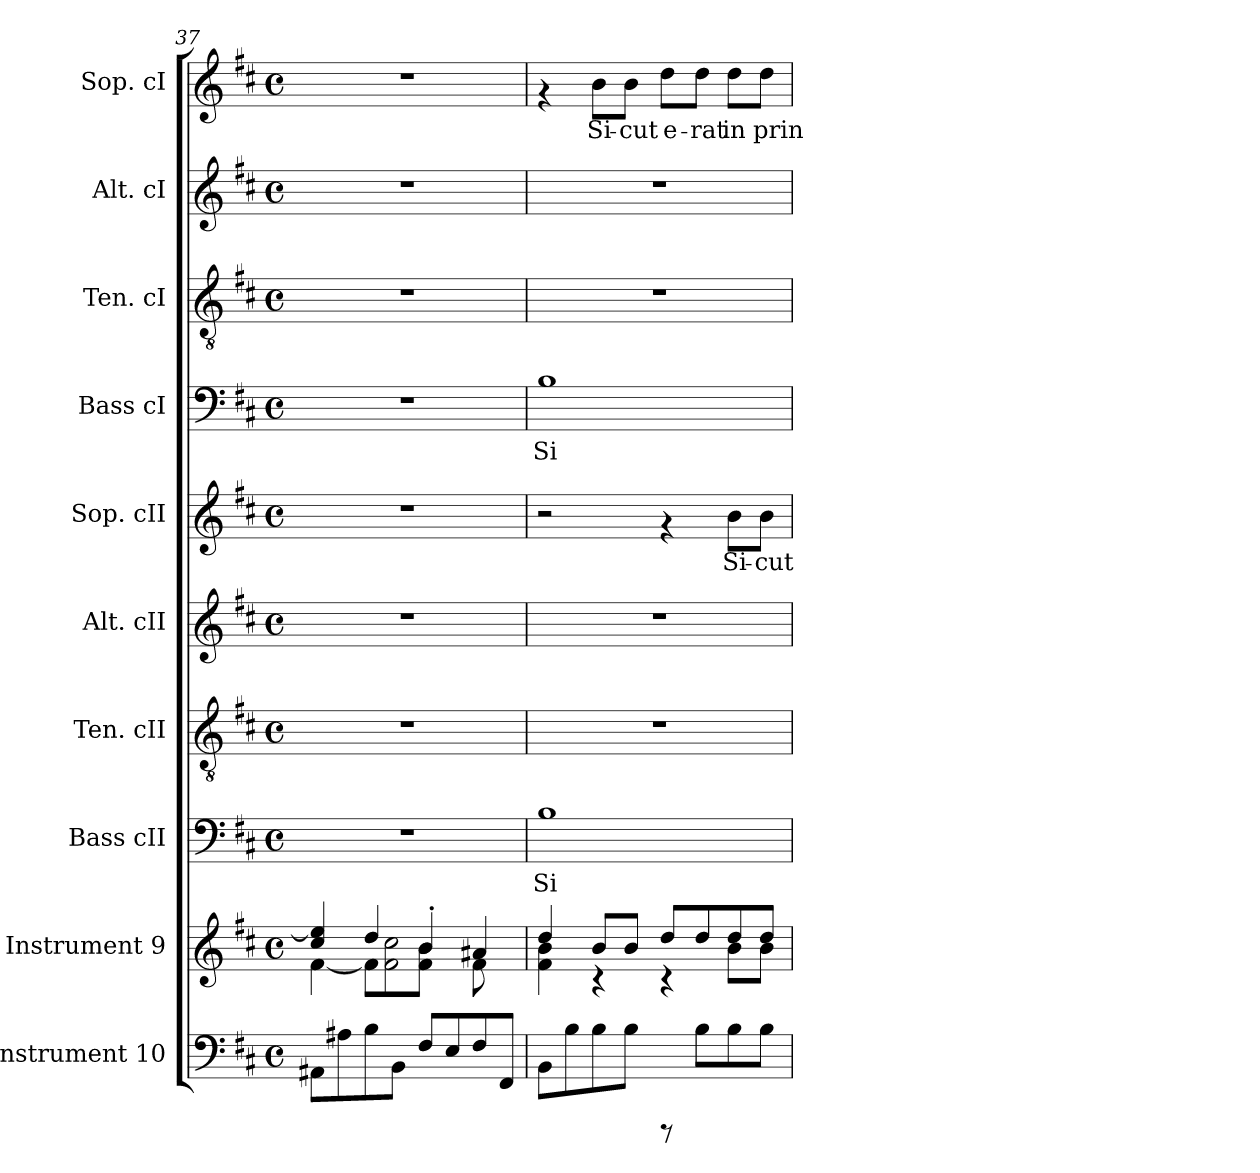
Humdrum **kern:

**kern	**kern	**kern	**text	**kern	**kern	**kern	**text	**kern	**text	**kern	**kern	**kern	**text
*part10	*part9	*part8	*part8	*part7	*part6	*part5	*part5	*part4	*part4	*part3	*part2	*part1	*part1
*staff10	*staff9	*staff8	*staff8	*staff7	*staff6	*staff5	*staff5	*staff4	*staff4	*staff3	*staff2	*staff1	*staff1
*I"Instrument 10	*I"Instrument 9	*I"Bass cII	*	*I"Ten. cII	*I"Alt. cII	*I"Sop. cII	*	*I"Bass cI	*	*I"Ten. cI	*I"Alt. cI	*I"Sop. cI	*
*	*	*I'Bass cII	*	*I'Ten. cII	*I'Alt. cII	*I'Sop. cII	*	*I'Bass cI	*	*I'Ten. cI	*I'Alt. cI	*I'Sop. cI	*
*clefF4	*clefG2	*clefF4	*	*clefGv2	*clefG2	*clefG2	*	*clefF4	*	*clefGv2	*clefG2	*clefG2	*
*k[f#c#]	*k[f#c#]	*k[f#c#]	*	*k[f#c#]	*k[f#c#]	*k[f#c#]	*	*k[f#c#]	*	*k[f#c#]	*k[f#c#]	*k[f#c#]	*
*D:	*D:	*D:	*	*D:	*D:	*D:	*	*D:	*	*D:	*D:	*D:	*
*M4/4	*M4/4	*M4/4	*	*M4/4	*M4/4	*M4/4	*	*M4/4	*	*M4/4	*M4/4	*M4/4	*
*met(c)	*met(c)	*met(c)	*	*met(c)	*met(c)	*met(c)	*	*met(c)	*	*met(c)	*met(c)	*met(c)	*
=37	=37	=37	=37	=37	=37	=37	=37	=37	=37	=37	=37	=37	=37
*	*^	*	*	*	*	*	*	*	*	*	*	*	*
*	*	*^	*	*	*	*	*	*	*	*	*	*	*	*
8AA#X\L	4ee/] 4cc#/	[<4f#\	2ryy	1r	.	1r	1r	1r	.	1r	.	1r	1r	1r	.
8A#X\	.	.	.	.	.	.	.	.	.	.	.	.	.	.	.
8B\	4dd/	8f#\L]	.	.	.	.	.	.	.	.	.	.	.	.	.
8BB\J	.	8ryy	.	.	.	.	.	.	.	.	.	.	.	.	.
8F#/L	4b'</	8b\ 8f#\J	2cc#\ 2f#\	.	.	.	.	.	.	.	.	.	.	.	.
8E/	.	8ryy	.	.	.	.	.	.	.	.	.	.	.	.	.
8F#/	4a#X/	8f#\	.	.	.	.	.	.	.	.	.	.	.	.	.
8FF#/J	.	8ryy	.	.	.	.	.	.	.	.	.	.	.	.	.
*	*	*v	*v	*	*	*	*	*	*	*	*	*	*	*	*
=38	=38	=38	=38	=38	=38	=38	=38	=38	=38	=38	=38	=38	=38	=38
!	!	!	!	!LO:LY:b:rj	!	!	!	!	!	!LO:LY:b:rj	!	!	!	!
8BB\L	4dd/	4b\ 4f#\	1B	Si-	1r	1r	2r	.	1B	Si-	1r	1r	4rf	.
8B\	.	.	.	.	.	.	.	.	.	.	.	.	.	.
!	!	!	!	!	!	!	!	!	!	!	!	!	!	!LO:LY:b:rj
8B\	8b/L	4rc	.	.	.	.	.	.	.	.	.	.	8b\L	Si-
!	!	!	!	!	!	!	!	!	!	!	!	!	!	!LO:LY:b:rj
8B\J	8b/J	.	.	.	.	.	.	.	.	.	.	.	8b\J	-cut
!	!	!	!	!	!	!	!	!	!	!	!	!	!	!LO:LY:b:rj
8rCCC	8dd/L	4rc	.	.	.	.	4rf	.	.	.	.	.	8dd\L	e-
!	!	!	!	!	!	!	!	!	!	!	!	!	!	!LO:LY:b:rj
8B\L	8dd/	.	.	.	.	.	.	.	.	.	.	.	8dd\J	-rat
!	!	!	!	!	!	!	!	!LO:LY:b:cj	!	!	!	!	!	!LO:LY:b:rj
8B\	8dd/	8b\L	.	.	.	.	8b\L	Si-	.	.	.	.	8dd\L	in
!	!	!	!	!	!	!	!	!LO:LY:b:cj	!	!	!	!	!	!LO:LY:b:rj
8B\J	8dd/J	8b\J	.	.	.	.	8b\J	-cut	.	.	.	.	8dd\J	prin-
*	*v	*v	*	*	*	*	*	*	*	*	*	*	*	*
=	=	=	=	=	=	=	=	=	=	=	=	=	=
*-	*-	*-	*-	*-	*-	*-	*-	*-	*-	*-	*-	*-	*-
